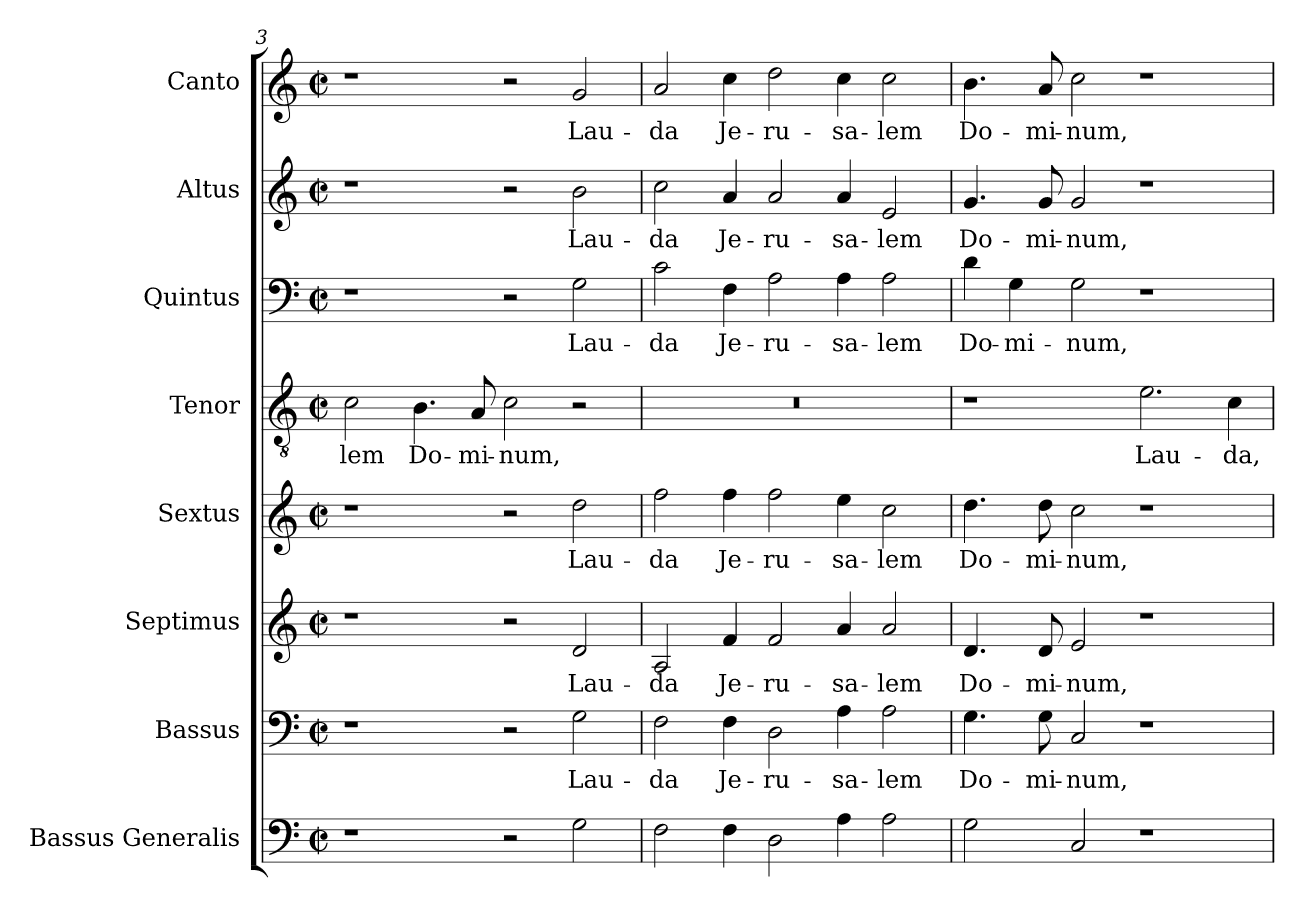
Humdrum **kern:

**kern	**kern	**text	**kern	**text	**kern	**text	**kern	**text	**kern	**text	**kern	**text	**kern	**text
*part8	*part7	*part7	*part6	*part6	*part5	*part5	*part4	*part4	*part3	*part3	*part2	*part2	*part1	*part1
*staff8	*staff7	*staff7	*staff6	*staff6	*staff5	*staff5	*staff4	*staff4	*staff3	*staff3	*staff2	*staff2	*staff1	*staff1
*I"Bassus Generalis	*I"Bassus	*	*I"Septimus	*	*I"Sextus	*	*I"Tenor	*	*I"Quintus	*	*I"Altus	*	*I"Canto	*
*clefF4	*clefF4	*	*clefG2	*	*clefG2	*	*clefGv2	*	*clefF4	*	*clefG2	*	*clefG2	*
*k[]	*k[]	*	*k[]	*	*k[]	*	*k[]	*	*k[]	*	*k[]	*	*k[]	*
*C:	*C:	*	*C:	*	*C:	*	*C:	*	*C:	*	*C:	*	*C:	*
*M4/2	*M4/2	*	*M4/2	*	*M4/2	*	*M4/2	*	*M4/2	*	*M4/2	*	*M4/2	*
*met(c|)	*met(c|)	*	*met(c|)	*	*met(c|)	*	*met(c|)	*	*met(c|)	*	*met(c|)	*	*met(c|)	*
=3	=3	=3	=3	=3	=3	=3	=3	=3	=3	=3	=3	=3	=3	=3
!	!	!	!	!	!	!	!	!LO:LY:b	!	!	!	!	!	!
1r	1r	.	1r	.	1r	.	2c	-lem	1r	.	1r	.	1r	.
!	!	!	!	!	!	!	!	!LO:LY:b	!	!	!	!	!	!
.	.	.	.	.	.	.	4.B	Do-	.	.	.	.	.	.
!	!	!	!	!	!	!	!	!LO:LY:b	!	!	!	!	!	!
.	.	.	.	.	.	.	8A	-mi-	.	.	.	.	.	.
!	!	!	!	!	!	!	!	!LO:LY:b	!	!	!	!	!	!
2r	2r	.	2r	.	2r	.	2c	-num,	2r	.	2r	.	2r	.
!	!	!LO:LY:b	!	!LO:LY:b	!	!LO:LY:b	!	!	!	!LO:LY:b	!	!LO:LY:b	!	!LO:LY:b
2G	2G	Lau-	2d	Lau-	2dd	Lau-	2r	.	2G	Lau-	2b	Lau-	2g	Lau-
=4	=4	=4	=4	=4	=4	=4	=4	=4	=4	=4	=4	=4	=4	=4
!	!	!LO:LY:b	!	!LO:LY:b	!	!LO:LY:b	!	!	!	!LO:LY:b	!	!LO:LY:b	!	!LO:LY:b
2F	2F	-da	2A	-da	2ff	-da	0r	.	2c	-da	2cc	-da	2a	-da
!	!	!LO:LY:b	!	!LO:LY:b	!	!LO:LY:b	!	!	!	!LO:LY:b	!	!LO:LY:b	!	!LO:LY:b
4F	4F	Je-	4f	Je-	4ff	Je-	.	.	4F	Je-	4a	Je-	4cc	Je-
!	!	!LO:LY:b	!	!LO:LY:b	!	!LO:LY:b	!	!	!	!LO:LY:b	!	!LO:LY:b	!	!LO:LY:b
2D	2D	-ru-	2f	-ru-	2ff	-ru-	.	.	2A	-ru-	2a	-ru-	2dd	-ru-
!	!	!LO:LY:b	!	!LO:LY:b	!	!LO:LY:b	!	!	!	!LO:LY:b	!	!LO:LY:b	!	!LO:LY:b
4A	4A	-sa-	4a	-sa-	4ee	-sa-	.	.	4A	-sa-	4a	-sa-	4cc	-sa-
!	!	!LO:LY:b	!	!LO:LY:b	!	!LO:LY:b	!	!	!	!LO:LY:b	!	!LO:LY:b	!	!LO:LY:b
2A	2A	-lem	2a	-lem	2cc	-lem	.	.	2A	-lem	2e	-lem	2cc	-lem
=5	=5	=5	=5	=5	=5	=5	=5	=5	=5	=5	=5	=5	=5	=5
!	!	!LO:LY:b	!	!LO:LY:b	!	!LO:LY:b	!	!	!	!LO:LY:b	!	!LO:LY:b	!	!LO:LY:b
2G	4.G	Do-	4.d	Do-	4.dd	Do-	1r	.	4d	Do-	4.g	Do-	4.b	Do-
!	!	!	!	!	!	!	!	!	!	!LO:LY:b	!	!	!	!
.	.	.	.	.	.	.	.	.	4G	-mi-	.	.	.	.
!	!	!LO:LY:b	!	!LO:LY:b	!	!LO:LY:b	!	!	!	!	!	!LO:LY:b	!	!LO:LY:b
.	8G	-mi-	8d	-mi-	8dd	-mi-	.	.	.	.	8g	-mi-	8a	-mi-
!	!	!LO:LY:b	!	!LO:LY:b	!	!LO:LY:b	!	!	!	!LO:LY:b	!	!LO:LY:b	!	!LO:LY:b
2C	2C	-num,	2e	-num,	2cc	-num,	.	.	2G	-num,	2g	-num,	2cc	-num,
!	!	!	!	!	!	!	!	!LO:LY:b	!	!	!	!	!	!
1r	1r	.	1r	.	1r	.	2.e	Lau-	1r	.	1r	.	1r	.
!	!	!	!	!	!	!	!	!LO:LY:b	!	!	!	!	!	!
.	.	.	.	.	.	.	4c	-da,	.	.	.	.	.	.
=	=	=	=	=	=	=	=	=	=	=	=	=	=	=
*-	*-	*-	*-	*-	*-	*-	*-	*-	*-	*-	*-	*-	*-	*-
